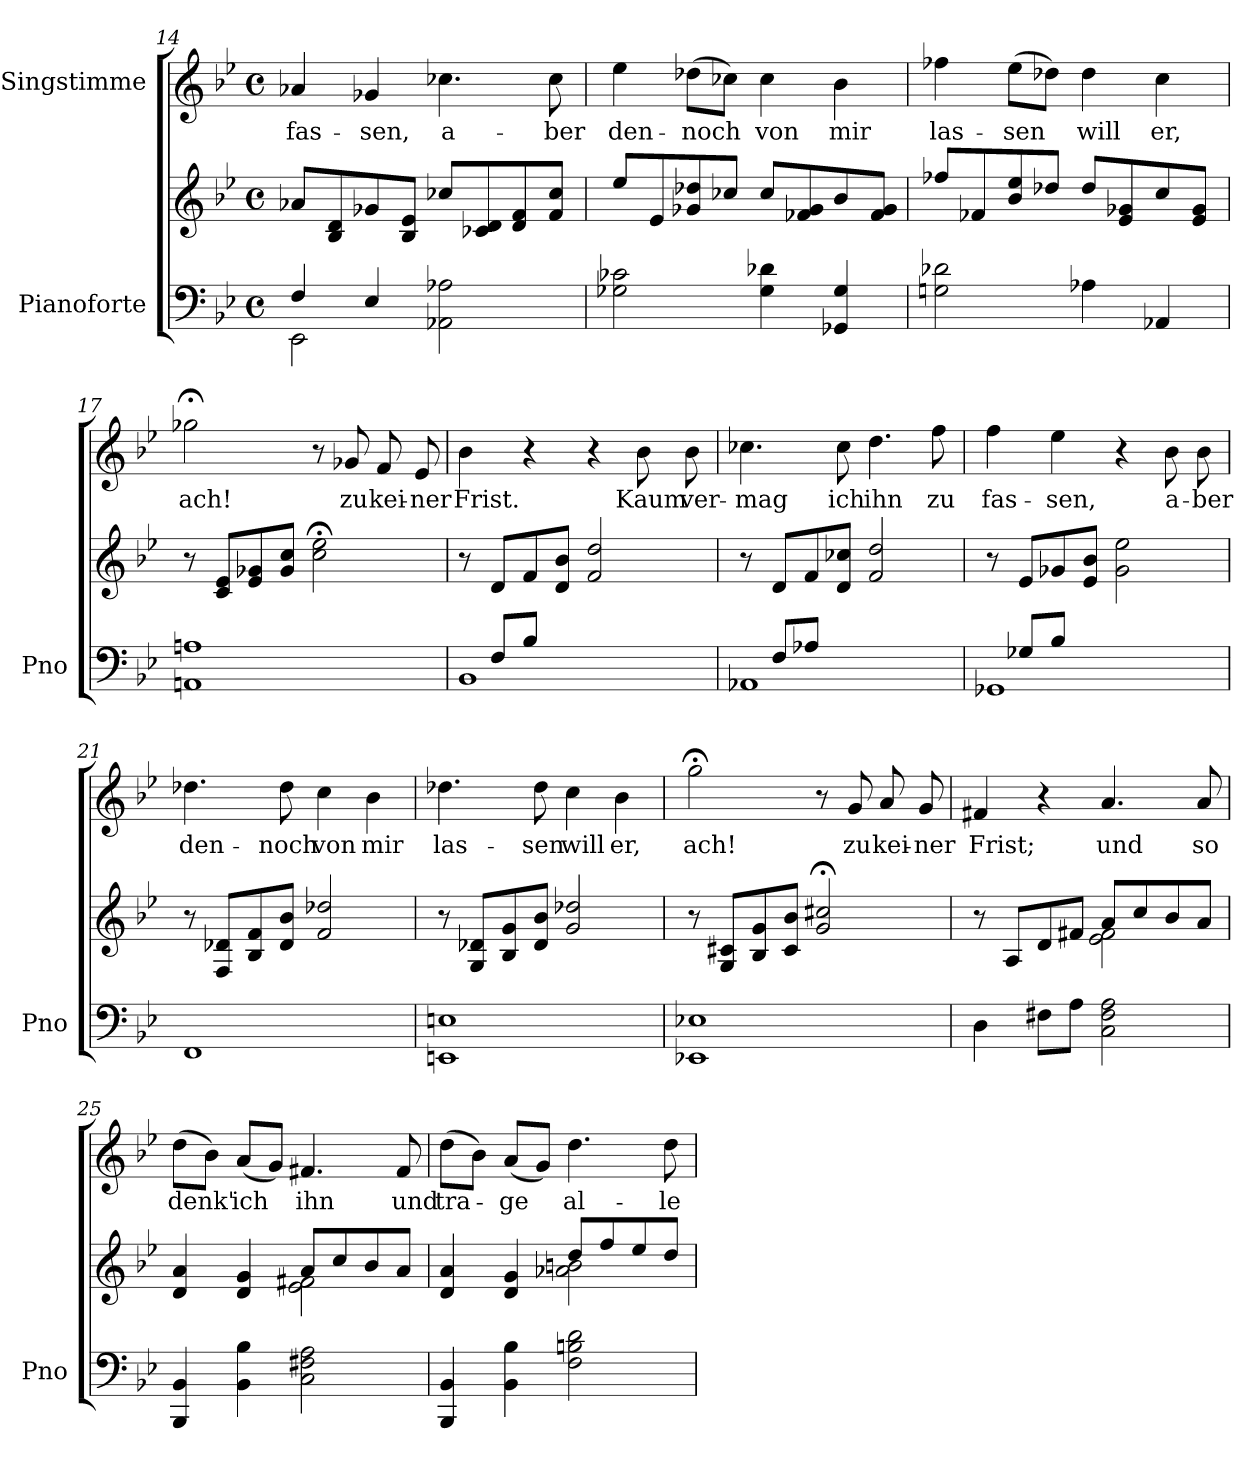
**kern	**kern	**kern	**text
*part2	*part2	*part1	*part1
*staff3	*staff2	*staff1	*staff1
*I"Pianoforte	*	*I"Singstimme	*
*I'Pno	*	*	*
*clefF4	*clefG2	*clefG2	*
*k[b-e-]	*k[b-e-]	*k[b-e-]	*
*M4/4	*M4/4	*M4/4	*
*met(c)	*met(c)	*met(c)	*
=14	=14	=14	=14
*^	*	*	*
4F/	2EE-\	8a-X/L	4a-X/	fas-
.	.	8B-/ 8d/	.	.
4E-/	.	8g-X/	4g-X/	-sen,
.	.	8B-/ 8e-/J	.	.
2ryy	2AA-X\ 2A-X\	8cc-X/L	4.cc-X\	a-
.	.	8c-X/ 8d/	.	.
.	.	8d/ 8f/	.	.
.	.	8f/ 8cc-/J	8cc-\	-ber
*v	*v	*	*	*
=15	=15	=15	=15
2G-X\ 2c-X\	8ee-/L	4ee-\	den-
.	8e-/	.	.
.	8g-X/ 8dd-X/	(8dd-X\L	-noch
.	8cc-X/J	8cc-X\J)	.
4G-\ 4d-X\	8cc-/L	4cc-\	von
.	8f-X/ 8g-/	.	.
4GG-X/ 4G-/	8b-/	4b-\	mir
.	8f-/ 8g-/J	.	.
=16	=16	=16	=16
2Gn\ 2d-X\	8ff-X/L	4ff-X\	las-
.	8f-X/	.	.
.	8b-/ 8ee-/	(8ee-\L	-sen
.	8dd-X/J	8dd-X\J)	.
4A-X\	8dd-/L	4dd-\	will
.	8e-/ 8g-X/	.	.
4AA-X/	8cc/	4cc\	er,
.	8e-/ 8g-/J	.	.
=17	=17	=17	=17
1AAn 1An	8r	2gg-X;<\	ach!
.	8c/ 8e-/L	.	.
.	8e-/ 8g-X/	.	.
.	8g-/ 8cc/J	.	.
.	2cc\;< 2ee-\;<	8r	.
.	.	8g-X/	zu
.	.	8f/	kei-
.	.	8e-/	-ner
=18	=18	=18	=18
*^	*	*	*
8ryy	1BB-	8r	4b-\	Frist.
8F/L	.	8d/L	.	.
8B-/J	.	8f/	4r	.
8ryy	.	8d/ 8b-/J	.	.
2ryy	.	2f/ 2dd/	4r	.
.	.	.	8b-\	Kaum
.	.	.	8b-\	ver-
=19	=19	=19	=19	=19
8ryy	1AA-X	8r	4.cc-X\	-mag
8F/L	.	8d/L	.	.
8A-X/J	.	8f/	.	.
8ryy	.	8d/ 8cc-X/J	8cc-\	ich
2ryy	.	2f/ 2dd/	4.dd\	ihn
.	.	.	8ff\	zu
=20	=20	=20	=20	=20
8ryy	1GG-X	8r	4ff\	fas-
8G-X/L	.	8e-/L	.	.
8B-/J	.	8g-X/	4ee-\	-sen,
8ryy	.	8e-/ 8b-/J	.	.
2ryy	.	2g-\ 2ee-\	4r	.
.	.	.	8b-\	a-
.	.	.	8b-\	-ber
*v	*v	*	*	*
=21	=21	=21	=21
1FF	8r	4.dd-X\	den-
.	8F/ 8d-X/L	.	.
.	8B-/ 8f/	.	.
.	8d-/ 8b-/J	8dd-\	-noch
.	2f/ 2dd-X/	4cc\	von
.	.	4b-\	mir
=22	=22	=22	=22
1EEn 1En	8r	4.dd-X\	las-
.	8G/ 8d-X/L	.	.
.	8B-/ 8g/	.	.
.	8d-/ 8b-/J	8dd-\	-sen
.	2g/ 2dd-X/	4cc\	will
.	.	4b-\	er,
=23	=23	=23	=23
1EE-X 1E-X	8r	2gg;<\	ach!
.	8G/ 8c#X/L	.	.
.	8B-/ 8g/	.	.
.	8c#/ 8b-/J	.	.
.	2g/;< 2cc#X/;<	8r	.
.	.	8g/	zu
.	.	8a/	kei-
.	.	8g/	-ner
=24	=24	=24	=24
*	*^	*	*
4D\	8r	2ryy	4f#X/	Frist;
.	8A/L	.	.	.
8F#X\L	8d/	.	4r	.
8A\J	8f#X/J	.	.	.
2C\ 2F#\ 2A\	8a/L	2e-\ 2f#\	4.a/	und
.	8cc/	.	.	.
.	8b-/	.	.	.
.	8a/J	.	8a/	so
=25	=25	=25	=25	=25
4BBB-/ 4BB-/	4d/ 4a/	2ryy	(8dd\L	denk'
.	.	.	8b-\J)	.
4BB-\ 4B-\	4d/ 4g/	.	(8a/L	ich
.	.	.	8g/J)	.
2C\ 2F#X\ 2A\	8a/L	2e-\ 2f#X\	4.f#X/	ihn
.	8cc/	.	.	.
.	8b-/	.	.	.
.	8a/J	.	8f#/	und
=26	=26	=26	=26	=26
4BBB-/ 4BB-/	4d/ 4a/	2ryy	(8dd\L	tra-
.	.	.	8b-\J)	.
4BB-\ 4B-\	4d/ 4g/	.	(8a/L	-ge
.	.	.	8g/J)	.
2F\ 2Bn\ 2d\	8dd/L	2a-X\ 2bn\	4.dd\	al-
.	8ff/	.	.	.
.	8ee-/	.	.	.
.	8dd/J	.	8dd\	-le
*	*v	*v	*	*
=	=	=	=
*-	*-	*-	*-
